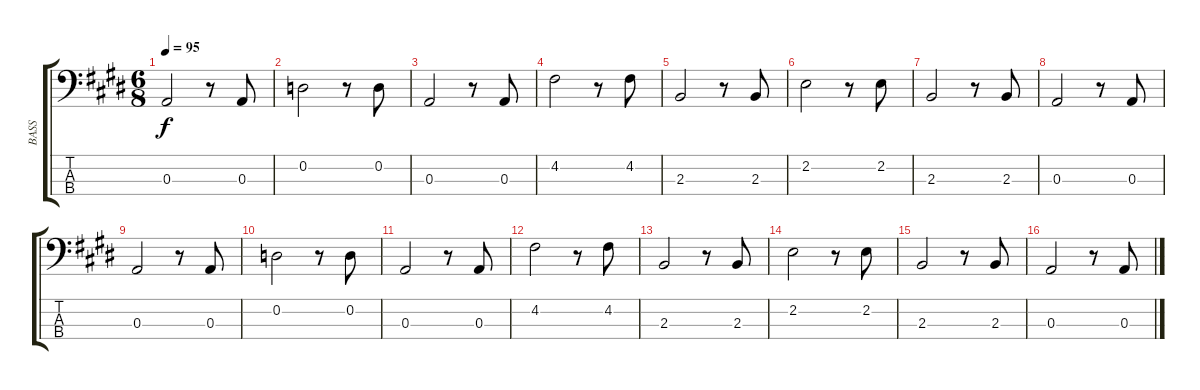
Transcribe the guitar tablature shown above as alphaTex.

\track ("BASS" "BASS") {instrument electricbassfinger}
\staff {score tabs}
\tuning (G2 D2 A1 E1) {hide}
\ts (6 8)
\tempo 95
\clef f4
\ks e
0.3.2{dy f} r.8 0.3.8 |
0.2.2 r.8 0.2.8 |
0.3.2 r.8 0.3.8 |
4.2.2 r.8 4.2.8 |
2.3.2 r.8 2.3.8 |
2.2.2 r.8 2.2.8 |
2.3.2 r.8 2.3.8 |
0.3.2 r.8 0.3.8 |
0.3.2 r.8 0.3.8 |
0.2.2 r.8 0.2.8 |
0.3.2 r.8 0.3.8 |
4.2.2 r.8 4.2.8 |
2.3.2 r.8 2.3.8 |
2.2.2 r.8 2.2.8 |
2.3.2 r.8 2.3.8 |
0.3.2 r.8 0.3.8
